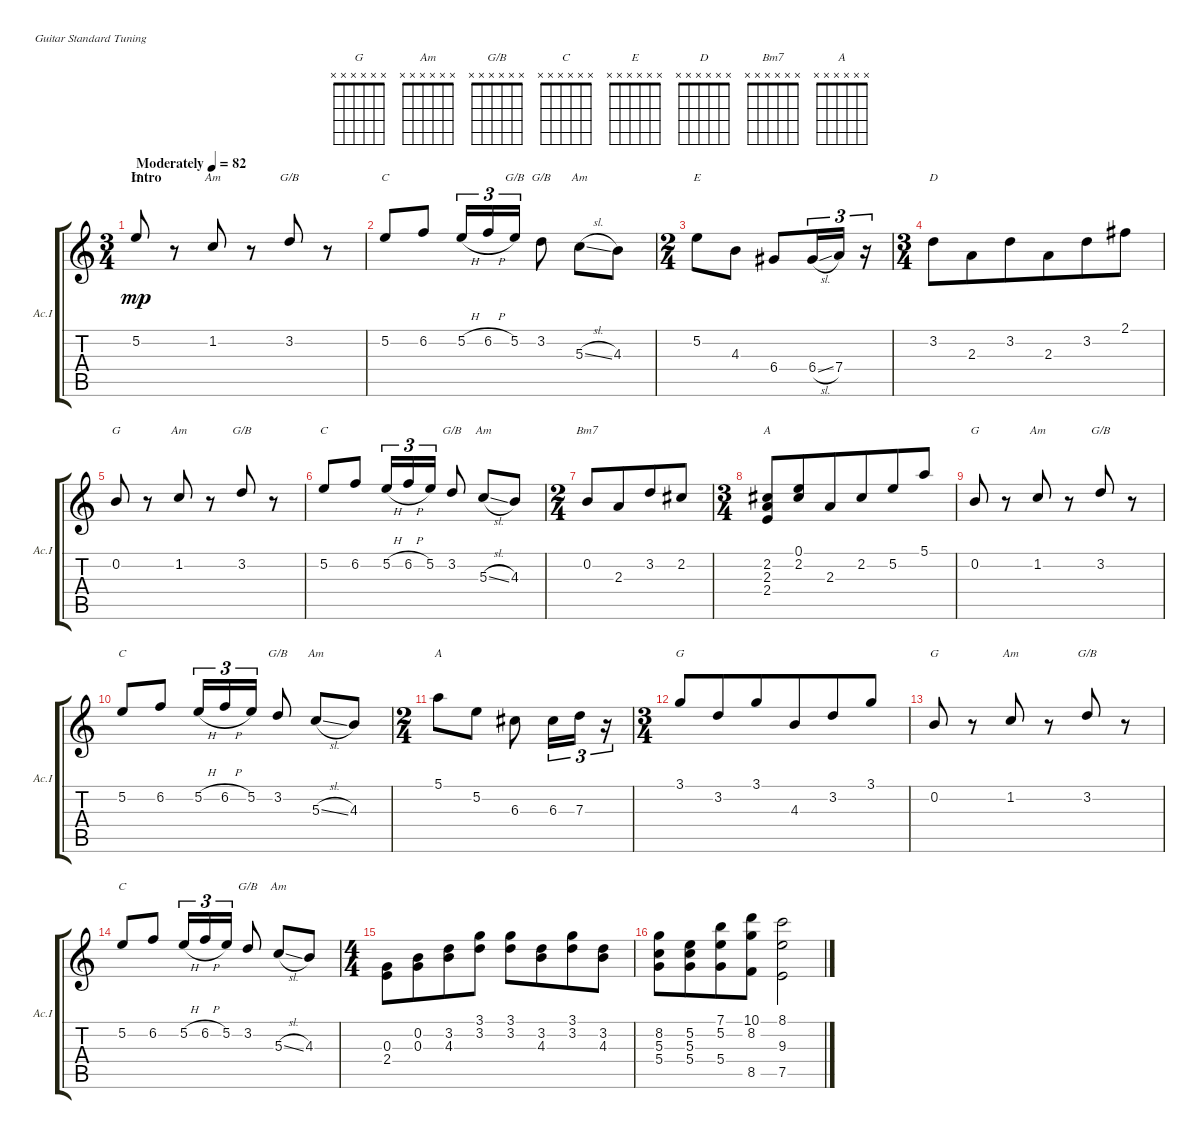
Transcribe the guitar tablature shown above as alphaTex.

\defaultSystemsLayout 4
\bracketExtendMode groupsimilarinstruments
\useSystemSignSeparator
\singleTrackTrackNamePolicy allsystems
\multiTrackTrackNamePolicy allsystems
\firstSystemTrackNameOrientation horizontal
\otherSystemsTrackNameOrientation horizontal
\track ("Guitar Ac.I" "Ac.I") {instrument acousticguitarsteel}
\staff {score tabs}
\tuning (E4 B3 G3 D3 A2 E2)
\chord ("G" 3 3 4 5 5 3) {barre (3 3)}
\chord ("Am" x x x x x x)
\chord ("G/B" x x x x x x)
\chord ("C" x x x x x x)
\chord ("E" x x x x x x)
\chord ("D" x x x x x x)
\chord ("G" x x x x x x)
\chord ("Bm7" x x x x x x)
\chord ("A" x x x x x x)
\ts (3 4)
\section ("" "Intro")
\tempo (82 "Moderately")
\clef g2
\ks c
5.2.8{ch "G" dy mp instrument acousticguitarsteel beam invert} r.8 1.2.8{ch "Am" beam invert} r.8 3.2.8{ch "G/B" beam invert} r.8 |
5.2.8{ch "C" beam invert} 6.2.8 5.2{h}.16{tu (3 2) beam invert} 6.2{h}.16{tu (3 2)} 5.2.16{tu (3 2) ch "G/B"} 3.2.8{ch "G/B"} 5.3{sl}.8{ch "Am"} 4.3.8 |
\ts (2 4)
5.2.8{ch "E"} 4.3.8 6.4.8{beam merge} 6.4{sl}.16{tu (3 2) beam merge} 7.4.16{tu (3 2) beam merge} r.16{tu (3 2) beam merge} |
\ts (3 4)
\beaming (8 6)
3.2.8{ch "D"} 2.3.8 3.2.8 2.3.8 3.2.8 2.1.8 |
\beaming (8 2 2 2)
0.2.8{ch "G" beam invert} r.8 1.2.8{ch "Am" beam invert} r.8 3.2.8{ch "G/B" beam invert} r.8 |
5.2.8{ch "C" beam invert} 6.2.8 5.2{h}.16{tu (3 2) beam invert} 6.2{h}.16{tu (3 2)} 5.2.16{tu (3 2)} 3.2.8{ch "G/B" beam invert} 5.3{sl}.8{ch "Am" beam invert} 4.3.8 |
\ts (2 4)
\beaming (8 4)
0.2.8{ch "Bm7" beam invert} 2.3.8 3.2.8 2.2.8 |
\ts (3 4)
\beaming (8 6)
(2.4 2.3 2.2).8{ch "A" beam invert} (2.2 0.1).8 2.3.8 2.2.8 5.2.8 5.1.8 |
\beaming (8 2 2 2)
0.2.8{ch "G" beam invert} r.8 1.2.8{ch "Am" beam invert} r.8 3.2.8{ch "G/B" beam invert} r.8 |
5.2.8{ch "C" beam invert} 6.2.8 5.2{h}.16{tu (3 2) beam invert} 6.2{h}.16{tu (3 2)} 5.2.16{tu (3 2)} 3.2.8{ch "G/B" beam invert} 5.3{sl}.8{ch "Am" beam invert} 4.3.8 |
\ts (2 4)
5.1.8{ch "A"} 5.2.8 6.3.8 6.3.16{tu (3 2)} 7.3.16{tu (3 2)} r.16{tu (3 2)} |
\ts (3 4)
\beaming (8 6)
3.1.8{ch "G" beam invert} 3.2.8 3.1.8 4.3.8 3.2.8 3.1.8 |
\beaming (8 2 2 2)
0.2.8{ch "G" beam invert} r.8 1.2.8{ch "Am" beam invert} r.8 3.2.8{ch "G/B" beam invert} r.8 |
5.2.8{ch "C" beam invert} 6.2.8 5.2{h}.16{tu (3 2) beam invert} 6.2{h}.16{tu (3 2)} 5.2.16{tu (3 2)} 3.2.8{ch "G/B" beam invert} 5.3{sl}.8{ch "Am" beam invert} 4.3.8 |
\ts (4 4)
\beaming (8 4 4)
(2.4 0.3).8 (0.3 0.2).8 (4.3 3.2).8 (3.2 3.1).8 (3.1 3.2).8 (3.2 4.3).8 (3.2 3.1).8 (3.2 4.3).8 |
(5.4 5.3 8.2).8 (5.2 5.3 5.4).8 (5.4 5.2 7.1).8 (8.5 8.2 10.1).8 (8.1 9.3 7.5).2
